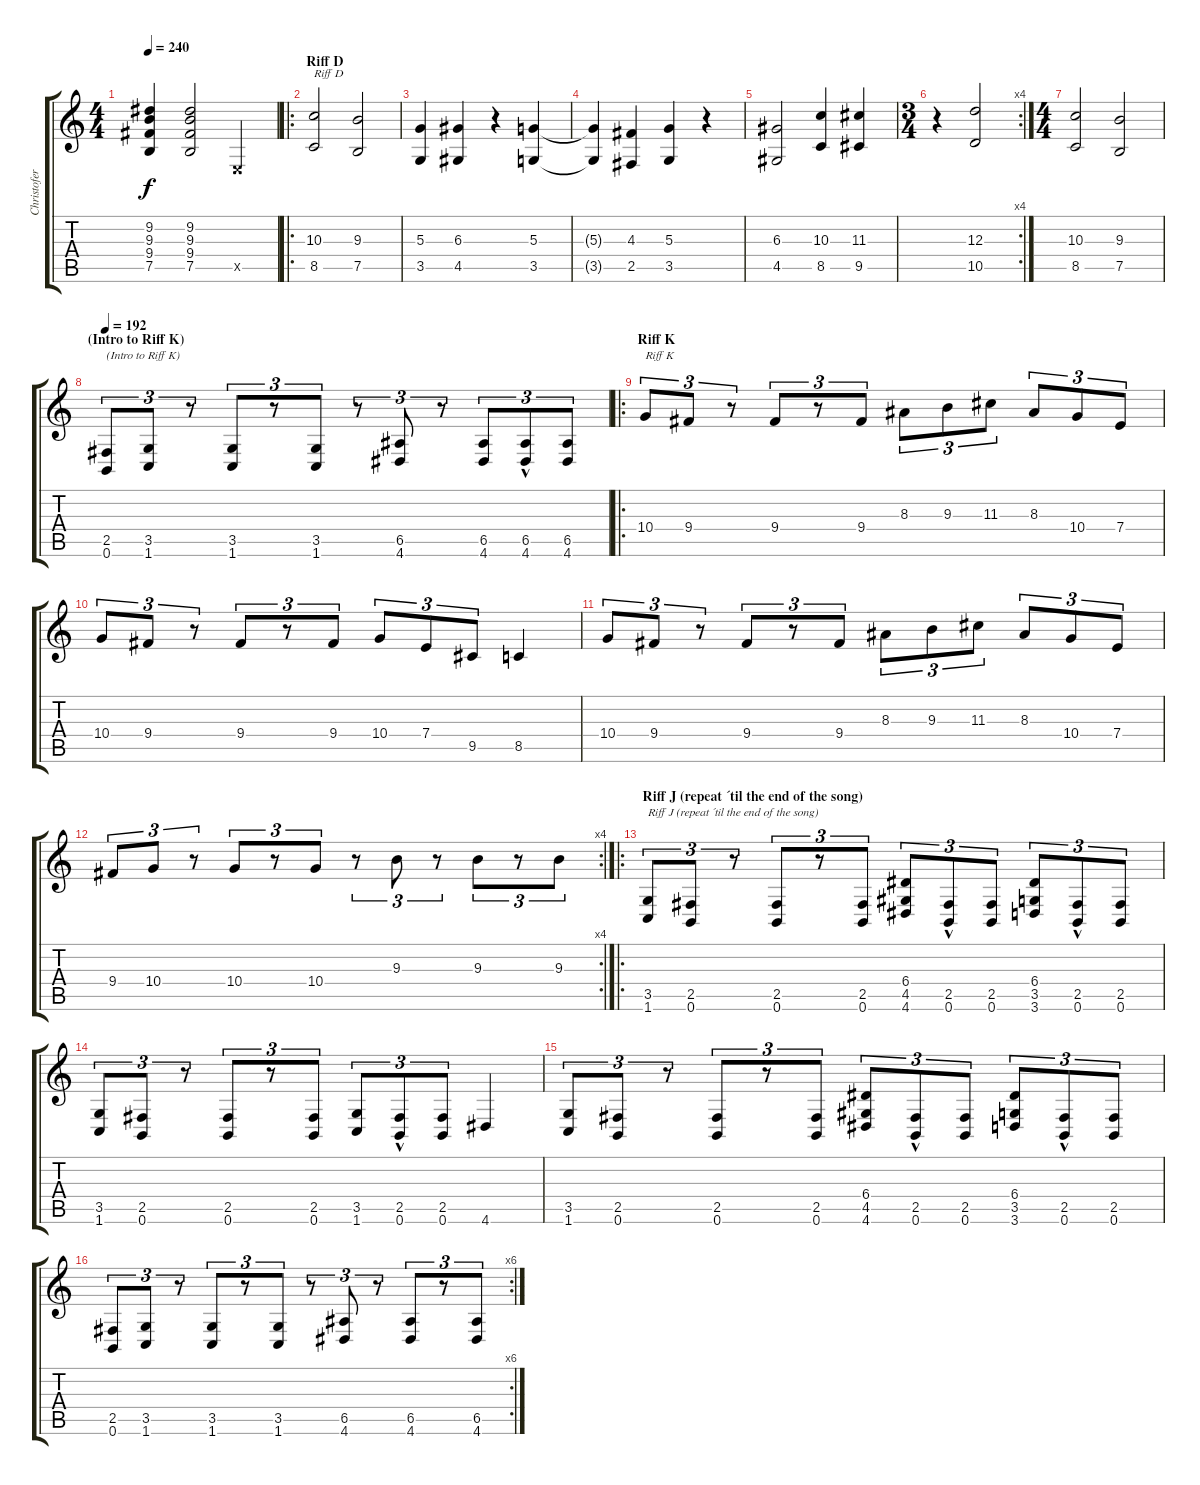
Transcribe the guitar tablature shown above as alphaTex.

\track ("Christofer" "Christofer") {instrument distortionguitar}
\staff {score tabs}
\tuning (B3 Gb3 D3 A2 E2 B1) {hide}
\ts (4 4)
\tempo 240
\clef g2
\ks c
(9.2{t} 9.3{t} 9.4{t} 7.5{t}).4{dy f} (9.2 9.3 9.4 7.5).2 0.5{x}.4 |
\ro
\section ("" "Riff D")
(10.3 8.5).2{txt "Riff D"} (9.3 7.5).2 |
(5.3 3.5).4 (6.3 4.5).4 r.4 (5.3 3.5).4 |
(5.3{t} 3.5{t}).4 (4.3 2.5).4 (5.3 3.5).4 r.4 |
(6.3 4.5).2 (10.3 8.5).4 (11.3 9.5).4 |
\rc 4
\ts (3 4)
r.4 (12.3 10.5).2 |
\ts (4 4)
(10.3 8.5).2 (9.3 7.5).2 |
\section ("" "(Intro to Riff K)")
\tempo 192
(2.5 0.6).8{tu (3 2) txt "(Intro to Riff K)"} (3.5 1.6).8{tu (3 2)} r.8{tu (3 2)} (3.5 1.6).8{tu (3 2)} r.8{tu (3 2)} (3.5 1.6).8{tu (3 2)} r.8{tu (3 2)} (6.5 4.6).8{tu (3 2)} r.8{tu (3 2)} (6.5 4.6).8{tu (3 2)} (6.5{hac} 4.6{hac}).8{tu (3 2)} (6.5 4.6).8{tu (3 2)} |
\ro
\section ("" "Riff K")
10.4.8{tu (3 2) txt "Riff K"} 9.4.8{tu (3 2)} r.8{tu (3 2)} 9.4.8{tu (3 2)} r.8{tu (3 2)} 9.4.8{tu (3 2)} 8.3.8{tu (3 2)} 9.3.8{tu (3 2)} 11.3.8{tu (3 2)} 8.3.8{tu (3 2)} 10.4.8{tu (3 2)} 7.4.8{tu (3 2)} |
10.4.8{tu (3 2)} 9.4.8{tu (3 2)} r.8{tu (3 2)} 9.4.8{tu (3 2)} r.8{tu (3 2)} 9.4.8{tu (3 2)} 10.4.8{tu (3 2)} 7.4.8{tu (3 2)} 9.5.8{tu (3 2)} 8.5.4 |
10.4.8{tu (3 2)} 9.4.8{tu (3 2)} r.8{tu (3 2)} 9.4.8{tu (3 2)} r.8{tu (3 2)} 9.4.8{tu (3 2)} 8.3.8{tu (3 2)} 9.3.8{tu (3 2)} 11.3.8{tu (3 2)} 8.3.8{tu (3 2)} 10.4.8{tu (3 2)} 7.4.8{tu (3 2)} |
\rc 4
9.4.8{tu (3 2)} 10.4.8{tu (3 2)} r.8{tu (3 2)} 10.4.8{tu (3 2)} r.8{tu (3 2)} 10.4.8{tu (3 2)} r.8{tu (3 2)} 9.3.8{tu (3 2)} r.8{tu (3 2)} 9.3.8{tu (3 2)} r.8{tu (3 2)} 9.3.8{tu (3 2)} |
\ro
\section ("" "Riff J (repeat ´til the end of the song)")
(3.5 1.6).8{tu (3 2) txt "Riff J (repeat ´til the end of the song)"} (2.5 0.6).8{tu (3 2)} r.8{tu (3 2)} (2.5 0.6).8{tu (3 2)} r.8{tu (3 2)} (2.5 0.6).8{tu (3 2)} (6.4 4.5 4.6).8{tu (3 2)} (2.5{hac} 0.6{hac}).8{tu (3 2)} (2.5 0.6).8{tu (3 2)} (6.4 3.5 3.6).8{tu (3 2)} (2.5{hac} 0.6{hac}).8{tu (3 2)} (2.5 0.6).8{tu (3 2)} |
(3.5 1.6).8{tu (3 2)} (2.5 0.6).8{tu (3 2)} r.8{tu (3 2)} (2.5 0.6).8{tu (3 2)} r.8{tu (3 2)} (2.5 0.6).8{tu (3 2)} (3.5 1.6).8{tu (3 2)} (2.5{hac} 0.6{hac}).8{tu (3 2)} (2.5 0.6).8{tu (3 2)} 4.6.4 |
(3.5 1.6).8{tu (3 2)} (2.5 0.6).8{tu (3 2)} r.8{tu (3 2)} (2.5 0.6).8{tu (3 2)} r.8{tu (3 2)} (2.5 0.6).8{tu (3 2)} (6.4 4.5 4.6).8{tu (3 2)} (2.5{hac} 0.6{hac}).8{tu (3 2)} (2.5 0.6).8{tu (3 2)} (6.4 3.5 3.6).8{tu (3 2)} (2.5{hac} 0.6{hac}).8{tu (3 2)} (2.5 0.6).8{tu (3 2)} |
\rc 6
(2.5 0.6).8{tu (3 2)} (3.5 1.6).8{tu (3 2)} r.8{tu (3 2)} (3.5 1.6).8{tu (3 2)} r.8{tu (3 2)} (3.5 1.6).8{tu (3 2)} r.8{tu (3 2)} (6.5 4.6).8{tu (3 2)} r.8{tu (3 2)} (6.5 4.6).8{tu (3 2)} r.8{tu (3 2)} (6.5 4.6).8{tu (3 2)}
